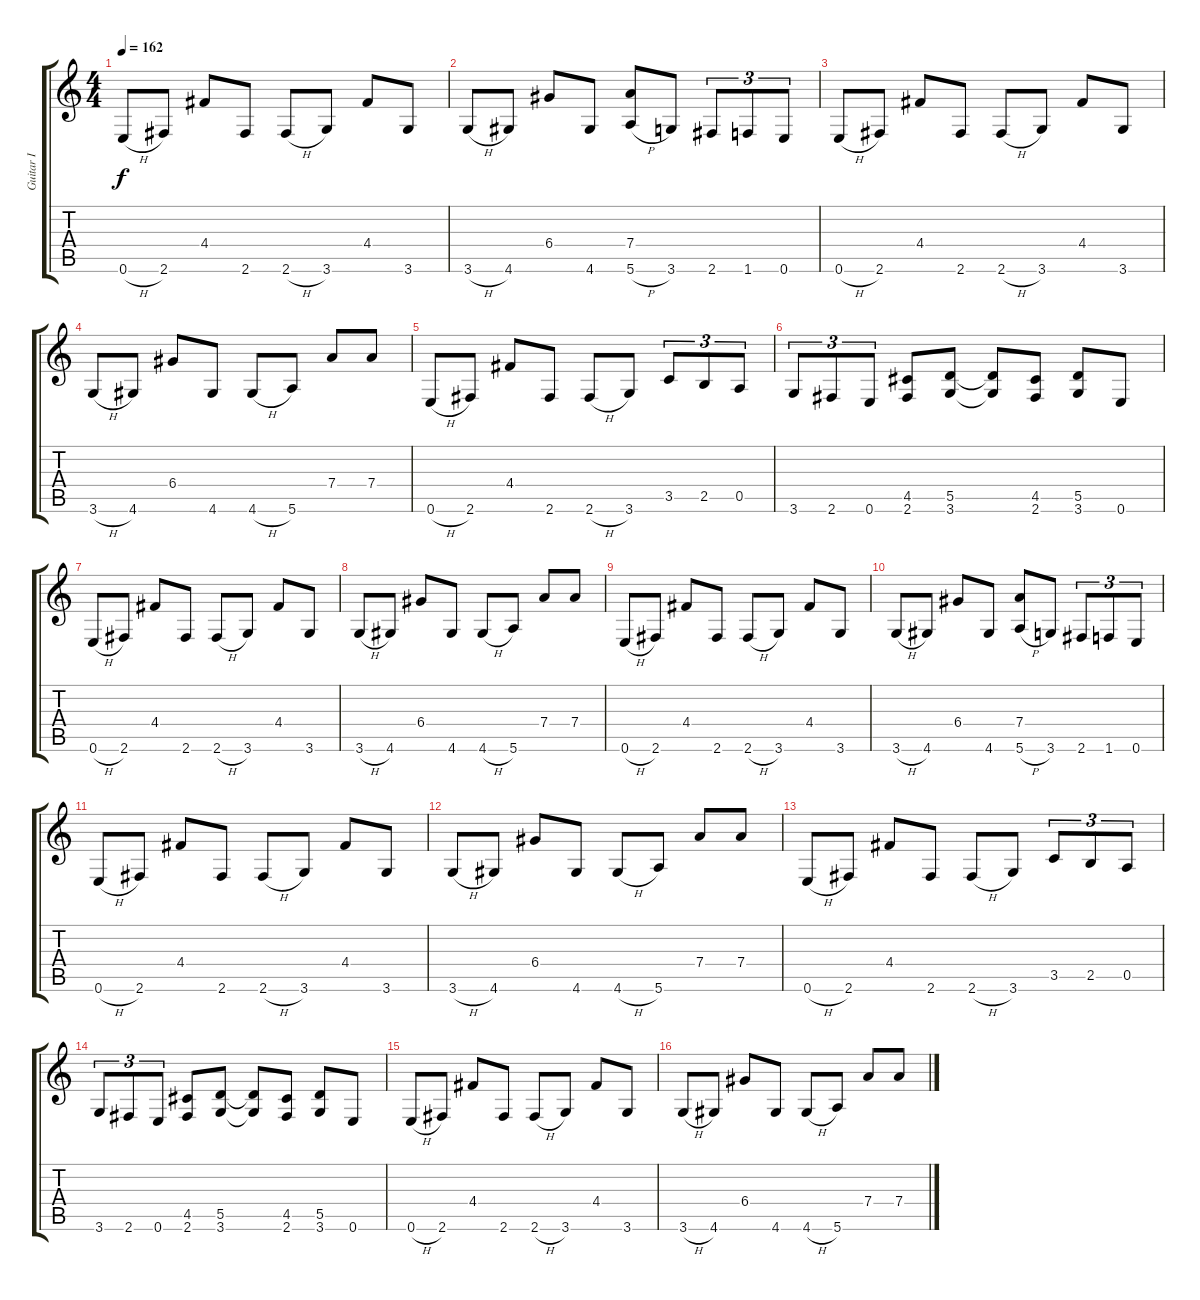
\track ("Guitar I" "Guitar I") {instrument distortionguitar}
\staff {score tabs}
\tuning (E4 B3 G3 D3 A2 E2) {hide}
\ts (4 4)
\tempo 162
\clef g2
\ks c
0.6{h}.8{dy f} 2.6.8 4.4.8 2.6.8 2.6{h}.8 3.6.8 4.4.8 3.6.8 |
3.6{h}.8 4.6.8 6.4.8 4.6.8 (7.4 5.6{h}).8 3.6.8 2.6.8{tu (3 2)} 1.6.8{tu (3 2)} 0.6.8{tu (3 2)} |
0.6{h}.8 2.6.8 4.4.8 2.6.8 2.6{h}.8 3.6.8 4.4.8 3.6.8 |
3.6{h}.8 4.6.8 6.4.8 4.6.8 4.6{h}.8 5.6.8 7.4.8 7.4.8 |
0.6{h}.8 2.6.8 4.4.8 2.6.8 2.6{h}.8 3.6.8 3.5.8{tu (3 2)} 2.5.8{tu (3 2)} 0.5.8{tu (3 2)} |
3.6.8{tu (3 2)} 2.6.8{tu (3 2)} 0.6.8{tu (3 2)} (4.5 2.6).8 (5.5 3.6).8 (5.5{t} 3.6{t}).8 (4.5 2.6).8 (5.5 3.6).8 0.6.8 |
0.6{h}.8 2.6.8 4.4.8 2.6.8 2.6{h}.8 3.6.8 4.4.8 3.6.8 |
3.6{h}.8 4.6.8 6.4.8 4.6.8 4.6{h}.8 5.6.8 7.4.8 7.4.8 |
0.6{h}.8 2.6.8 4.4.8 2.6.8 2.6{h}.8 3.6.8 4.4.8 3.6.8 |
3.6{h}.8 4.6.8 6.4.8 4.6.8 (7.4 5.6{h}).8 3.6.8 2.6.8{tu (3 2)} 1.6.8{tu (3 2)} 0.6.8{tu (3 2)} |
0.6{h}.8 2.6.8 4.4.8 2.6.8 2.6{h}.8 3.6.8 4.4.8 3.6.8 |
3.6{h}.8 4.6.8 6.4.8 4.6.8 4.6{h}.8 5.6.8 7.4.8 7.4.8 |
0.6{h}.8 2.6.8 4.4.8 2.6.8 2.6{h}.8 3.6.8 3.5.8{tu (3 2)} 2.5.8{tu (3 2)} 0.5.8{tu (3 2)} |
3.6.8{tu (3 2)} 2.6.8{tu (3 2)} 0.6.8{tu (3 2)} (4.5 2.6).8 (5.5 3.6).8 (5.5{t} 3.6{t}).8 (4.5 2.6).8 (5.5 3.6).8 0.6.8 |
0.6{h}.8 2.6.8 4.4.8 2.6.8 2.6{h}.8 3.6.8 4.4.8 3.6.8 |
3.6{h}.8 4.6.8 6.4.8 4.6.8 4.6{h}.8 5.6.8 7.4.8 7.4.8
